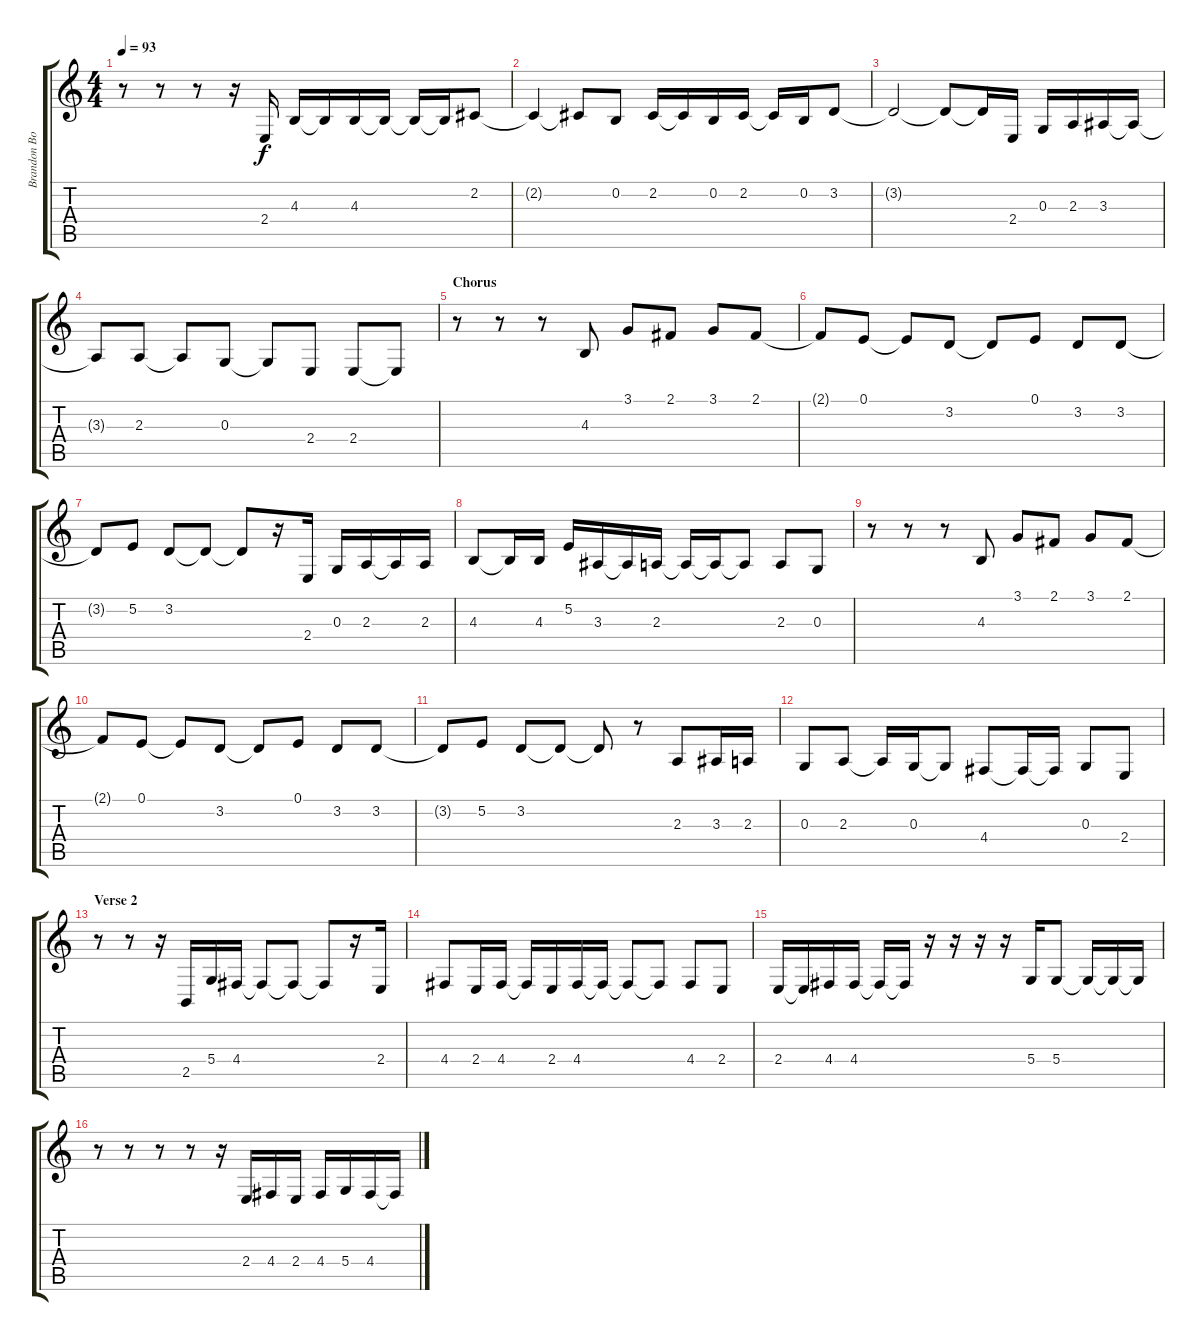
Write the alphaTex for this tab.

\track ("Brandon Boyd" "Brandon Bo") {instrument synthbrass1}
\staff {score tabs}
\tuning (E4 B3 G3 D3 A2 E2) {hide}
\ts (4 4)
\tempo 93
\clef g2
\ks c
r.8{dy f} r.8 r.8 r.16 2.4.16 4.3.16 4.3{t}.16 4.3.16 4.3{t}.16 4.3{t}.16 4.3{t}.16 2.2.8 |
2.2{t}.4 2.2{t}.8 0.2.8 2.2.16 2.2{t}.16 0.2.16 2.2.16 2.2{t}.16 0.2.16 3.2.8 |
3.2{t}.2 3.2{t}.8 3.2{t}.16 2.4.16 0.3.16 2.3.16 3.3.16 3.3{t}.16 |
3.3{t}.8 2.3.8 2.3{t}.8 0.3.8 0.3{t}.8 2.4.8 2.4.8 2.4{t}.8 |
\section ("" "Chorus")
r.8 r.8 r.8 4.3.8 3.1.8 2.1.8 3.1.8 2.1.8 |
2.1{t}.8 0.1.8 0.1{t}.8 3.2.8 3.2{t}.8 0.1.8 3.2.8 3.2.8 |
3.2{t}.8 5.2.8 3.2.8 3.2{t}.8 3.2{t}.8 r.16 2.4.16 0.3.16 2.3.16 2.3{t}.16 2.3.16 |
4.3.8 4.3{t}.16 4.3.16 5.2.16 3.3.16 3.3{t}.16 2.3.16 2.3{t}.16 2.3{t}.16 2.3{t}.8 2.3.8 0.3.8 |
r.8 r.8 r.8 4.3.8 3.1.8 2.1.8 3.1.8 2.1.8 |
2.1{t}.8 0.1.8 0.1{t}.8 3.2.8 3.2{t}.8 0.1.8 3.2.8 3.2.8 |
3.2{t}.8 5.2.8 3.2.8 3.2{t}.8 3.2{t}.8 r.8 2.3.8 3.3.16 2.3.16 |
0.3.8 2.3.8 2.3{t}.16 0.3.16 0.3{t}.8 4.4.8 4.4{t}.16 4.4{t}.16 0.3.8 2.4.8 |
\section ("" "Verse 2")
r.8 r.8 r.16 2.5.16 5.4.16 4.4.16 4.4{t}.8 4.4{t}.8 4.4{t}.8 r.16 2.4.16 |
4.4.8 2.4.16 4.4.16 4.4{t}.16 2.4.16 4.4.16 4.4{t}.16 4.4{t}.8 4.4{t}.8 4.4.8 2.4.8 |
2.4.16 2.4{t}.16 4.4.16 4.4.16 4.4{t}.16 4.4{t}.16 r.16 r.16 r.16 r.16 5.4.16 5.4.8 5.4{t}.16 5.4{t}.16 5.4{t}.16 |
r.8 r.8 r.8 r.8 r.16 2.4.16 4.4.16 2.4.16 4.4.16 5.4.16 4.4.16 4.4{t}.16
